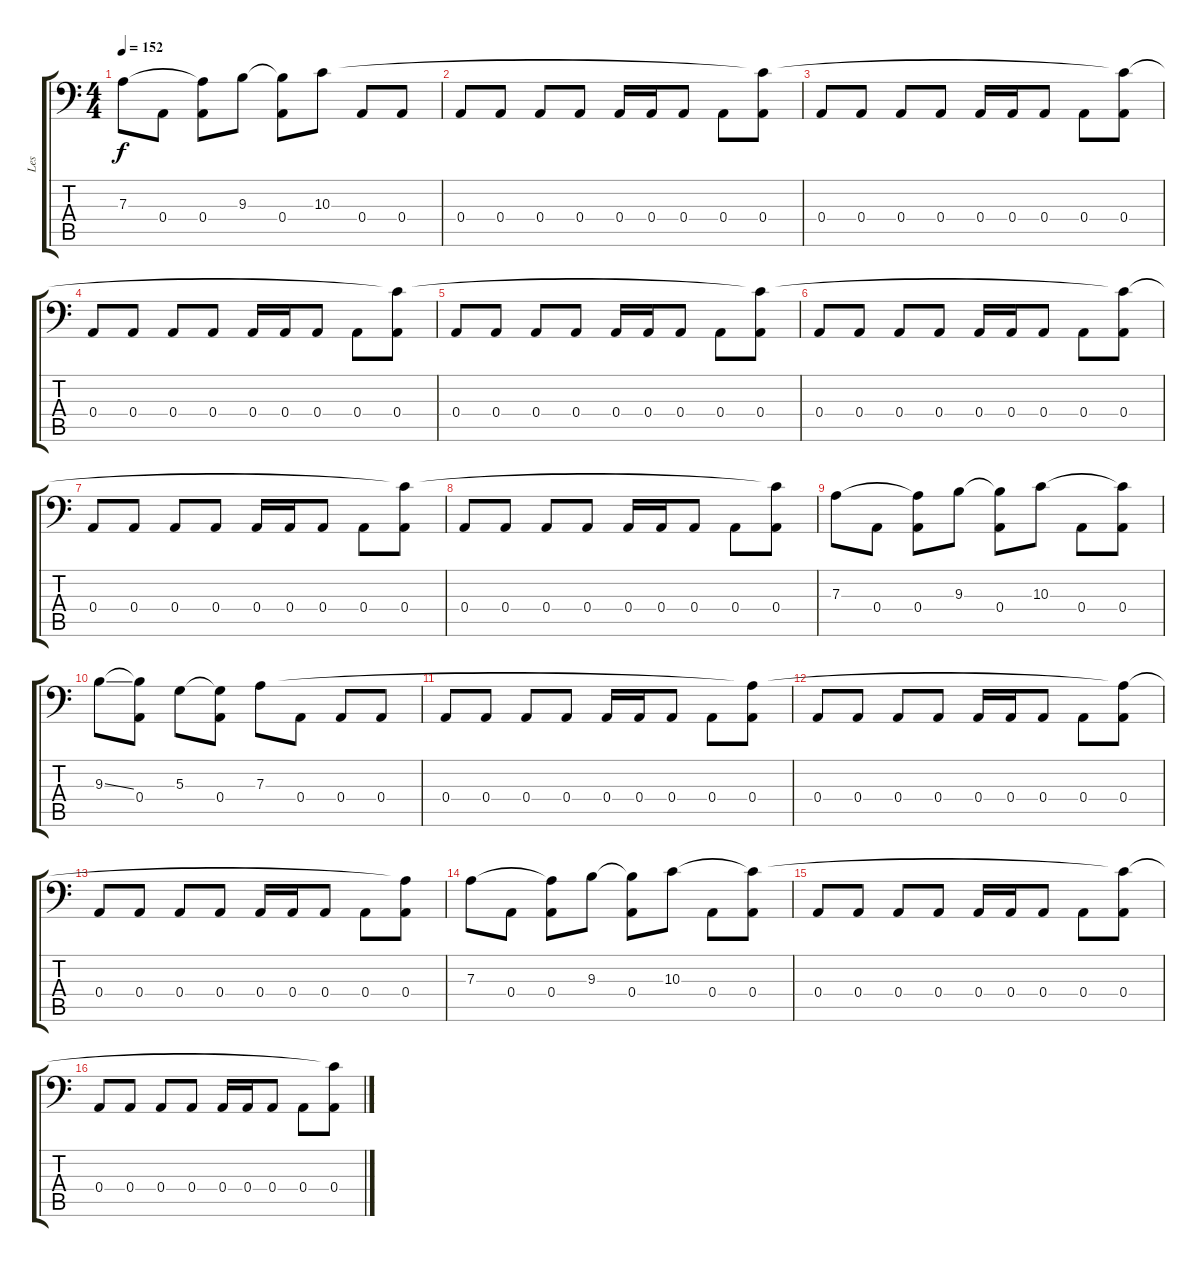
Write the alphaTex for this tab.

\track ("Les" "Les") {instrument electricbassfinger}
\staff {score tabs}
\tuning (C3 G2 D2 A1 E1 B0) {hide}
\ts (4 4)
\tempo 152
\clef f4
\ks c
7.3.8{dy f instrument electricbassfinger} 0.4.8 (7.3{t} 0.4).8 9.3.8 (9.3{t} 0.4).8 10.3.8 0.4.8 0.4.8 |
0.4.8 0.4.8 0.4.8 0.4.8 0.4.16 0.4.16 0.4.8 0.4.8 (10.3{t} 0.4).8 |
0.4.8 0.4.8 0.4.8 0.4.8 0.4.16 0.4.16 0.4.8 0.4.8 (10.3{t} 0.4).8 |
0.4.8 0.4.8 0.4.8 0.4.8 0.4.16 0.4.16 0.4.8 0.4.8 (10.3{t} 0.4).8 |
0.4.8 0.4.8 0.4.8 0.4.8 0.4.16 0.4.16 0.4.8 0.4.8 (10.3{t} 0.4).8 |
0.4.8 0.4.8 0.4.8 0.4.8 0.4.16 0.4.16 0.4.8 0.4.8 (10.3{t} 0.4).8 |
0.4.8 0.4.8 0.4.8 0.4.8 0.4.16 0.4.16 0.4.8 0.4.8 (10.3{t} 0.4).8 |
0.4.8 0.4.8 0.4.8 0.4.8 0.4.16 0.4.16 0.4.8 0.4.8 (10.3{t} 0.4).8 |
7.3.8 0.4.8 (7.3{t} 0.4).8 9.3.8 (9.3{t} 0.4).8 10.3.8 0.4.8 (10.3{t} 0.4).8 |
9.3{ss}.8 (9.3{t} 0.4).8 5.3.8 (5.3{t} 0.4).8 7.3.8 0.4.8 0.4.8 0.4.8 |
0.4.8 0.4.8 0.4.8 0.4.8 0.4.16 0.4.16 0.4.8 0.4.8 (7.3{t} 0.4).8 |
0.4.8 0.4.8 0.4.8 0.4.8 0.4.16 0.4.16 0.4.8 0.4.8 (7.3{t} 0.4).8 |
0.4.8 0.4.8 0.4.8 0.4.8 0.4.16 0.4.16 0.4.8 0.4.8 (7.3{t} 0.4).8 |
7.3.8 0.4.8 (7.3{t} 0.4).8 9.3.8 (9.3{t} 0.4).8 10.3.8 0.4.8 (10.3{t} 0.4).8 |
0.4.8 0.4.8 0.4.8 0.4.8 0.4.16 0.4.16 0.4.8 0.4.8 (10.3{t} 0.4).8 |
0.4.8 0.4.8 0.4.8 0.4.8 0.4.16 0.4.16 0.4.8 0.4.8 (10.3{t} 0.4).8
